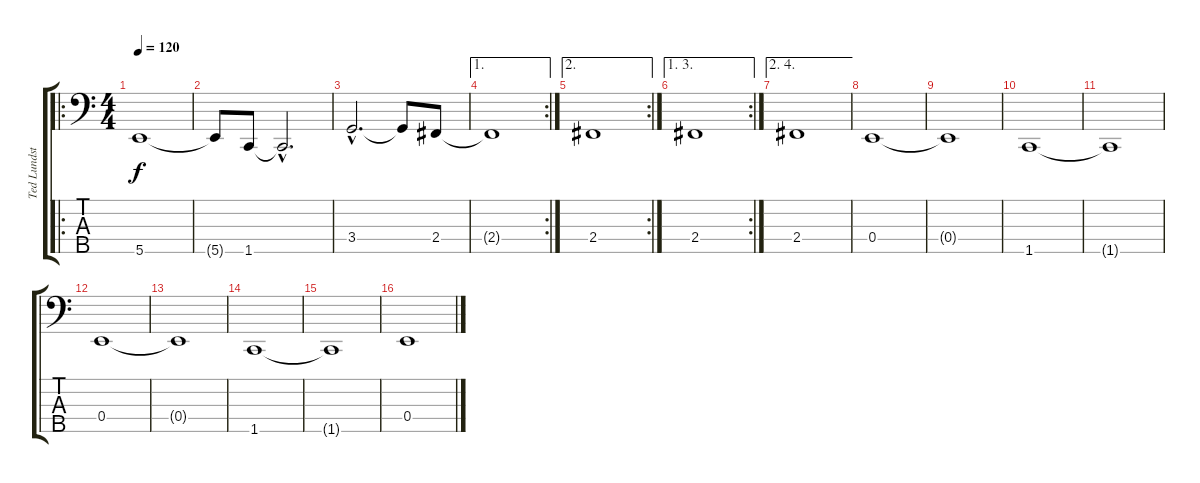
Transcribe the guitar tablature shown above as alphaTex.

\track ("Ted Lundström" "Ted Lundst") {instrument electricbassfinger}
\staff {score tabs}
\tuning (G2 D2 A1 E1 B0) {hide}
\ro
\ts (4 4)
\tempo 120
\clef f4
\ks c
5.5.1{dy f} |
5.5{t}.8 1.5.8 1.5{hac t}.2{d} |
3.4{hac}.2{d} 3.4{t}.8 2.4.8 |
\ae 1
\rc 2
2.4{t}.1 |
\ae 2
\rc 2
2.4.1 |
\ae (1 3)
\rc 2
2.4.1 |
\ae (2 4)
2.4.1 |
0.4.1 |
0.4{t}.1 |
1.5.1 |
1.5{t}.1 |
0.4.1 |
0.4{t}.1 |
1.5.1 |
1.5{t}.1 |
0.4.1
